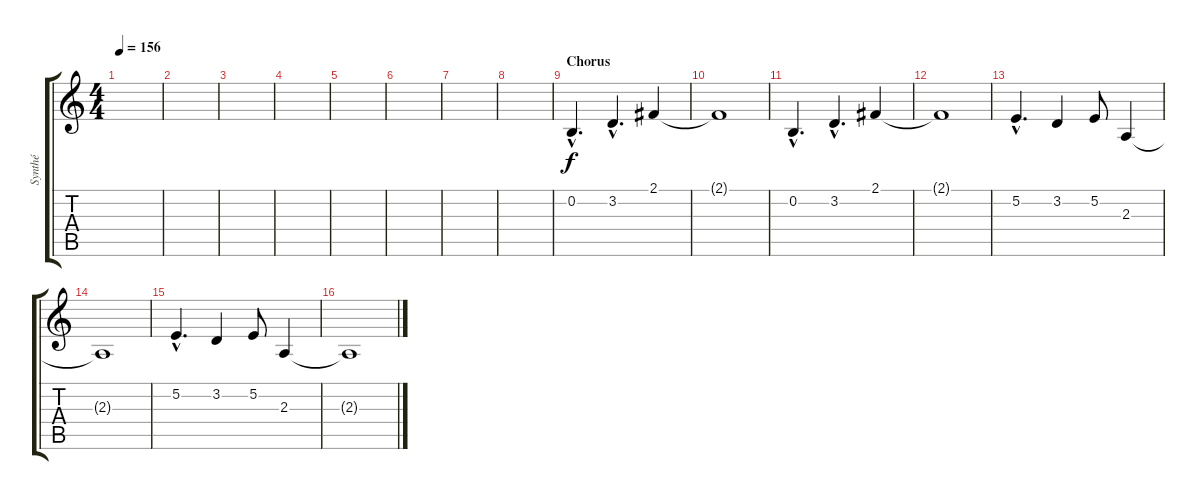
\track ("Synthé" "Synthé") {instrument pad2warm}
\staff {score tabs}
\tuning (E4 B3 G3 D3 A2 E2) {hide}
\ts (4 4)
\tempo 156
\clef g2
\ks c
|
|
|
|
|
|
|
|
\section ("" "Chorus")
0.2{hac}.4{d instrument choiraahs} 3.2{hac}.4{d} 2.1.4 |
2.1{t}.1 |
0.2{hac}.4{d} 3.2{hac}.4{d} 2.1.4 |
2.1{t}.1 |
5.2{hac}.4{d} 3.2.4 5.2.8 2.3.4 |
2.3{t}.1 |
5.2{hac}.4{d} 3.2.4 5.2.8 2.3.4 |
2.3{t}.1
